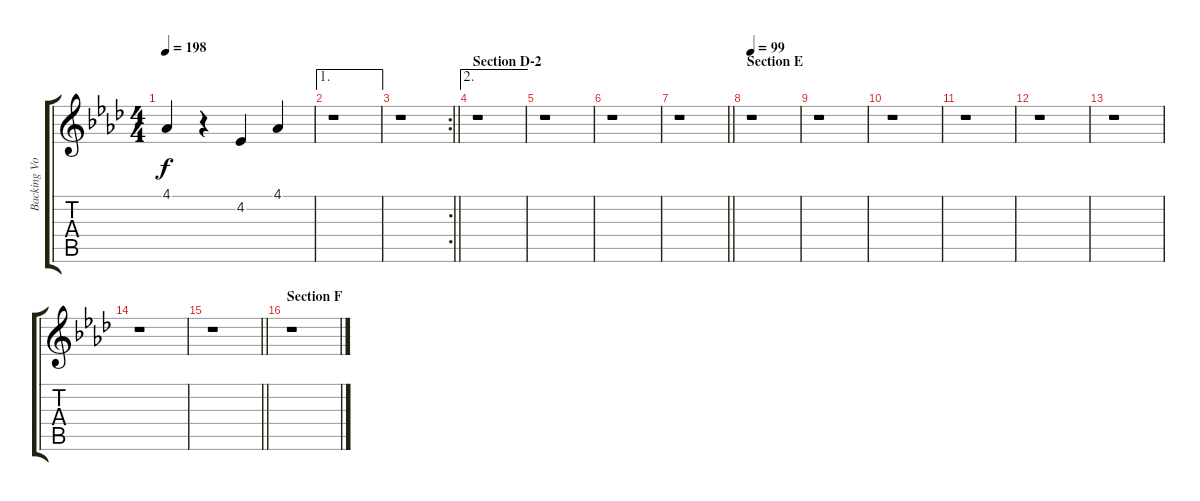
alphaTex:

\track ("Backing Vocals" "Backing Vo") {instrument tenorsax}
\staff {score tabs}
\tuning (E4 B3 G3 D3 A2 E2) {hide}
\ts (4 4)
\tempo 198
\clef g2
\ks ab
4.1{t}.4{dy f} r.4 4.2.4 4.1.4 |
\ae 1
r.1 |
\rc 2
\barLineRight lightlight
r.1 |
\ae 2
\section ("" "Section D-2")
r.1 |
r.1 |
r.1 |
\barLineRight lightlight
r.1 |
\section ("" "Section E")
\tempo 99
r.1 |
r.1 |
r.1 |
r.1 |
r.1 |
r.1 |
r.1 |
\barLineRight lightlight
r.1 |
\section ("" "Section F")
r.1
